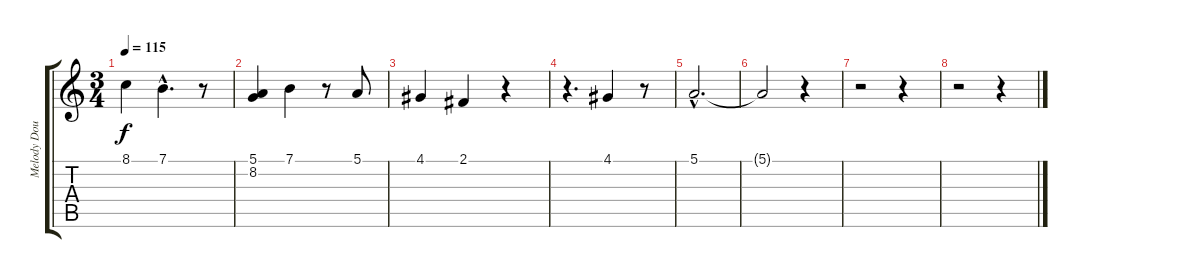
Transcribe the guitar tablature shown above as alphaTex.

\track ("Melody Doubled #1 " "Melody Dou") {instrument baritonesax}
\staff {score tabs}
\tuning (E4 B3 G3 D3 A2 E2) {hide}
\ts (3 4)
\tempo 115
\clef g2
\ks c
8.1.4{dy f} 7.1{hac}.4{d} r.8 |
(5.1 8.2).4 7.1.4 r.8 5.1.8 |
4.1.4 2.1.4 r.4 |
r.4{d} 4.1.4 r.8 |
5.1{hac}.2{d} |
5.1{t}.2 r.4 |
r.2 r.4 |
r.2 r.4
